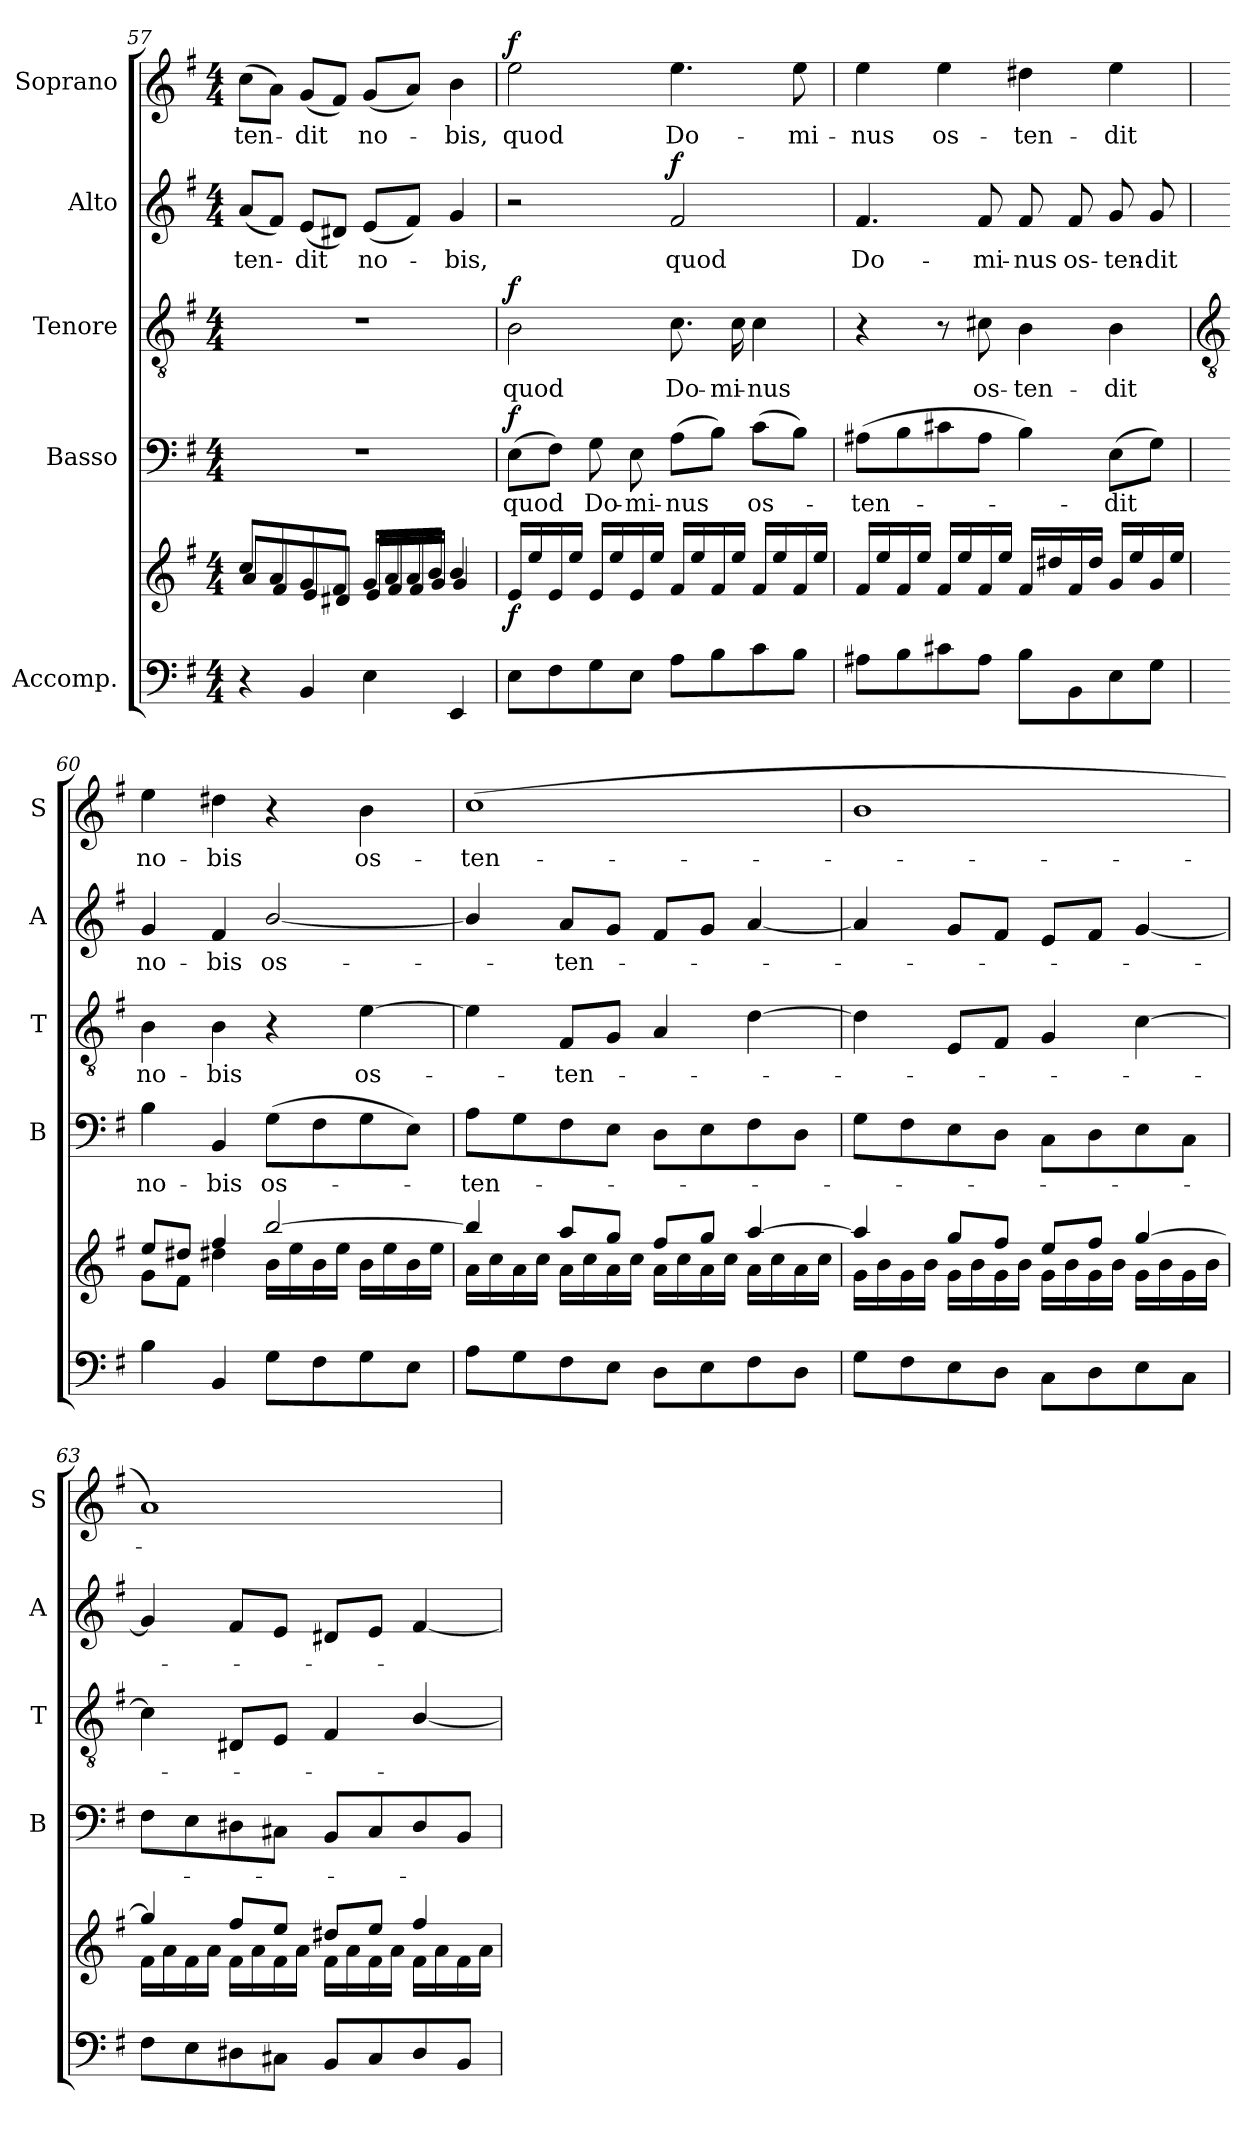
**kern	**kern	**dynam	**kern	**text	**dynam	**kern	**text	**dynam	**kern	**text	**dynam	**kern	**text	**dynam
*part5	*part5	*part5	*part4	*part4	*part4	*part3	*part3	*part3	*part2	*part2	*part2	*part1	*part1	*part1
*staff6	*staff5	*staff5/6	*staff4	*staff4	*staff4	*staff3	*staff3	*staff3	*staff2	*staff2	*staff2	*staff1	*staff1	*staff1
*I"Accomp.	*	*	*I"Basso	*	*	*I"Tenore	*	*	*I"Alto	*	*	*I"Soprano	*	*
*	*	*	*I'B	*	*	*I'T	*	*	*I'A	*	*	*I'S	*	*
*clefF4	*clefG2	*	*clefF4	*	*	*clefGv2	*	*	*clefG2	*	*	*clefG2	*	*
*k[f#]	*k[f#]	*	*k[f#]	*	*	*k[f#]	*	*	*k[f#]	*	*	*k[f#]	*	*
*G:	*G:	*	*G:	*	*	*G:	*	*	*G:	*	*	*G:	*	*
*M4/4	*M4/4	*	*M4/4	*	*	*M4/4	*	*	*M4/4	*	*	*M4/4	*	*
=57	=57	=57	=57	=57	=57	=57	=57	=57	=57	=57	=57	=57	=57	=57
*	*^	*	*	*	*	*	*	*	*	*	*	*	*	*
!	!	!	!	!	!	!	!	!	!	!	!LO:LY:b	!	!	!LO:LY:b	!
4r	8cc/L	8a/L	.	1r	.	.	1r	.	.	(<8aL	-ten-	.	(>8ccL	-ten-	.
.	8a/	8f#/	.	.	.	.	.	.	.	8f#J)	.	.	8aJ)	.	.
!	!	!	!	!	!	!	!	!	!	!	!LO:LY:b	!	!	!LO:LY:b	!
4BB	8g/	8e/	.	.	.	.	.	.	.	(<8eL	dit	.	(<8gL	dit	.
.	8f#/J	8d#X/J	.	.	.	.	.	.	.	8d#XJ)	.	.	8f#J)	.	.
!	!	!	!	!	!	!	!	!	!	!	!LO:LY:b	!	!	!LO:LY:b	!
4E	16g/LL	16e/LL	.	.	.	.	.	.	.	(<8eL	no-	.	(<8gL	no-	.
.	16a/	16f#/	.	.	.	.	.	.	.	.	.	.	.	.	.
.	16a/	16f#/	.	.	.	.	.	.	.	8f#J)	.	.	8aJ)	.	.
.	16b/JJ	16g/JJ	.	.	.	.	.	.	.	.	.	.	.	.	.
!	!	!	!	!	!	!	!	!	!	!	!LO:LY:b	!	!	!LO:LY:b	!
4EE	4b/	4g/	.	.	.	.	.	.	.	4g	bis,	.	4b	bis,	.
=58	=58	=58	=58	=58	=58	=58	=58	=58	=58	=58	=58	=58	=58	=58	=58
!	!	!	!LO:DY:b	!	!LO:LY:b	!LO:DY:b	!	!LO:LY:b	!LO:DY:b	!	!	!	!	!LO:LY:b	!LO:DY:b
8EL	16e/LL	1ryy	f	(>8EL	quod	f	2B	quod	f	2r	.	.	2ee	quod	f
.	16ee/	.	.	.	.	.	.	.	.	.	.	.	.	.	.
8F#	16e/	.	.	8F#J)	.	.	.	.	.	.	.	.	.	.	.
.	16ee/JJ	.	.	.	.	.	.	.	.	.	.	.	.	.	.
!	!	!	!	!	!LO:LY:b	!	!	!	!	!	!	!	!	!	!
8G	16e/LL	.	.	8G	Do-	.	.	.	.	.	.	.	.	.	.
.	16ee/	.	.	.	.	.	.	.	.	.	.	.	.	.	.
!	!	!	!	!	!LO:LY:b	!	!	!	!	!	!	!	!	!	!
8EJ	16e/	.	.	8E	-mi-	.	.	.	.	.	.	.	.	.	.
.	16ee/JJ	.	.	.	.	.	.	.	.	.	.	.	.	.	.
!	!	!	!	!	!LO:LY:b	!	!	!LO:LY:b	!	!	!LO:LY:b	!LO:DY:b	!	!LO:LY:b	!
8AL	16f#/LL	.	.	(>8AL	-nus	.	8.c	Do-	.	2f#	quod	f	4.ee	Do-	.
.	16ee/	.	.	.	.	.	.	.	.	.	.	.	.	.	.
8B	16f#/	.	.	8BJ)	.	.	.	.	.	.	.	.	.	.	.
!	!	!	!	!	!	!	!	!LO:LY:b	!	!	!	!	!	!	!
.	16ee/JJ	.	.	.	.	.	16c	-mi-	.	.	.	.	.	.	.
!	!	!	!	!	!LO:LY:b	!	!	!LO:LY:b	!	!	!	!	!	!	!
8c	16f#/LL	.	.	(>8cL	os-	.	4c	-nus	.	.	.	.	.	.	.
.	16ee/	.	.	.	.	.	.	.	.	.	.	.	.	.	.
!	!	!	!	!	!	!	!	!	!	!	!	!	!	!LO:LY:b	!
8BJ	16f#/	.	.	8BJ)	.	.	.	.	.	.	.	.	8ee	-mi-	.
.	16ee/JJ	.	.	.	.	.	.	.	.	.	.	.	.	.	.
=59	=59	=59	=59	=59	=59	=59	=59	=59	=59	=59	=59	=59	=59	=59	=59
!	!	!	!	!	!LO:LY:b	!	!	!	!	!	!LO:LY:b	!	!	!LO:LY:b	!
8A#XL	16f#/LL	1ryy	.	(>8A#XL	ten-	.	4r	.	.	4.f#	Do-	.	4ee	-nus	.
.	16ee/	.	.	.	.	.	.	.	.	.	.	.	.	.	.
8B	16f#/	.	.	8B	.	.	.	.	.	.	.	.	.	.	.
.	16ee/JJ	.	.	.	.	.	.	.	.	.	.	.	.	.	.
!	!	!	!	!	!	!	!	!	!	!	!	!	!	!LO:LY:b	!
8c#X	16f#/LL	.	.	8c#X	.	.	8r	.	.	.	.	.	4ee	os-	.
.	16ee/	.	.	.	.	.	.	.	.	.	.	.	.	.	.
!	!	!	!	!	!	!	!	!LO:LY:b	!	!	!LO:LY:b	!	!	!	!
8A#J	16f#/	.	.	8A#J	.	.	8c#X	os-	.	8f#	-mi-	.	.	.	.
.	16ee/JJ	.	.	.	.	.	.	.	.	.	.	.	.	.	.
!	!	!	!	!	!	!	!	!LO:LY:b	!	!	!LO:LY:b	!	!	!LO:LY:b	!
8BL	16f#/LL	.	.	4B)	.	.	4B	-ten-	.	8f#	-nus	.	4dd#X	-ten-	.
.	16dd#X/	.	.	.	.	.	.	.	.	.	.	.	.	.	.
!	!	!	!	!	!	!	!	!	!	!	!LO:LY:b	!	!	!	!
8BB	16f#/	.	.	.	.	.	.	.	.	8f#	os-	.	.	.	.
.	16dd#/JJ	.	.	.	.	.	.	.	.	.	.	.	.	.	.
!	!	!	!	!	!LO:LY:b	!	!	!LO:LY:b	!	!	!LO:LY:b	!	!	!LO:LY:b	!
8E	16g/LL	.	.	(>8EL	dit	.	4B	-dit	.	8g	-ten-	.	4ee	-dit	.
.	16ee/	.	.	.	.	.	.	.	.	.	.	.	.	.	.
!	!	!	!	!	!	!	!	!	!	!	!LO:LY:b	!	!	!	!
8GJ	16g/	.	.	8GJ)	.	.	.	.	.	8g	-dit	.	.	.	.
.	16ee/JJ	.	.	.	.	.	.	.	.	.	.	.	.	.	.
!!LO:LB:g=z
=60	=60	=60	=60	=60	=60	=60	=60	=60	=60	=60	=60	=60	=60	=60	=60
*	*	*	*	*	*	*	*clefGv2	*	*	*	*	*	*	*	*
!	!	!	!	!	!LO:LY:b	!	!	!LO:LY:b	!	!	!LO:LY:b	!	!	!LO:LY:b	!
4B	8ee/L	8g\L	.	4B	no-	.	4B	no-	.	4g	no-	.	4ee	no-	.
.	8dd#X/J	8f#\J	.	.	.	.	.	.	.	.	.	.	.	.	.
!	!	!	!	!	!LO:LY:b	!	!	!LO:LY:b	!	!	!LO:LY:b	!	!	!LO:LY:b	!
4BB	4ff#/	4dd#X\	.	4BB	-bis	.	4B	-bis	.	4f#	-bis	.	4dd#X	-bis	.
!	!	!	!	!	!LO:LY:b	!	!	!	!	!	!LO:LY:b	!	!	!	!
8GL	[2bb/	16b\LL	.	(>8GL	os-	.	4r	.	.	[2b/	os-	.	4r	.	.
.	.	16ee\	.	.	.	.	.	.	.	.	.	.	.	.	.
8F#	.	16b\	.	8F#	.	.	.	.	.	.	.	.	.	.	.
.	.	16ee\JJ	.	.	.	.	.	.	.	.	.	.	.	.	.
!	!	!	!	!	!	!	!	!LO:LY:b	!	!	!	!	!	!LO:LY:b	!
8G	.	16b\LL	.	8G	.	.	[4e	os-	.	.	.	.	4b	os-	.
.	.	16ee\	.	.	.	.	.	.	.	.	.	.	.	.	.
8EJ	.	16b\	.	8EJ)	.	.	.	.	.	.	.	.	.	.	.
.	.	16ee\JJ	.	.	.	.	.	.	.	.	.	.	.	.	.
=61	=61	=61	=61	=61	=61	=61	=61	=61	=61	=61	=61	=61	=61	=61	=61
!	!	!	!	!	!LO:LY:b	!	!	!	!	!	!	!	!	!LO:LY:b	!
8AL	4bb/]	16a\LL	.	8AL	ten-	.	4e]	.	.	4b/]	.	.	(<1cc	-ten-	.
.	.	16cc\	.	.	.	.	.	.	.	.	.	.	.	.	.
8G	.	16a\	.	8G	.	.	.	.	.	.	.	.	.	.	.
.	.	16cc\JJ	.	.	.	.	.	.	.	.	.	.	.	.	.
!	!	!	!	!	!	!	!	!LO:LY:b	!	!	!LO:LY:b	!	!	!	!
8F#	8aa/L	16a\LL	.	8F#	.	.	8F#L	ten-	.	8aL	ten-	.	.	.	.
.	.	16cc\	.	.	.	.	.	.	.	.	.	.	.	.	.
8EJ	8gg/J	16a\	.	8EJ	.	.	8GJ	.	.	8gJ	.	.	.	.	.
.	.	16cc\JJ	.	.	.	.	.	.	.	.	.	.	.	.	.
8DL	8ff#/L	16a\LL	.	8DL	.	.	4A	.	.	8f#L	.	.	.	.	.
.	.	16cc\	.	.	.	.	.	.	.	.	.	.	.	.	.
8E	8gg/J	16a\	.	8E	.	.	.	.	.	8gJ	.	.	.	.	.
.	.	16cc\JJ	.	.	.	.	.	.	.	.	.	.	.	.	.
8F#	[4aa/	16a\LL	.	8F#	.	.	[4d	.	.	[4a	.	.	.	.	.
.	.	16cc\	.	.	.	.	.	.	.	.	.	.	.	.	.
8DJ	.	16a\	.	8DJ	.	.	.	.	.	.	.	.	.	.	.
.	.	16cc\JJ	.	.	.	.	.	.	.	.	.	.	.	.	.
=62	=62	=62	=62	=62	=62	=62	=62	=62	=62	=62	=62	=62	=62	=62	=62
8GL	4aa/]	16g\LL	.	8GL	.	.	4d]	.	.	4a]	.	.	1b	.	.
.	.	16b\	.	.	.	.	.	.	.	.	.	.	.	.	.
8F#	.	16g\	.	8F#	.	.	.	.	.	.	.	.	.	.	.
.	.	16b\JJ	.	.	.	.	.	.	.	.	.	.	.	.	.
8E	8gg/L	16g\LL	.	8E	.	.	8EL	.	.	8gL	.	.	.	.	.
.	.	16b\	.	.	.	.	.	.	.	.	.	.	.	.	.
8DJ	8ff#/J	16g\	.	8DJ	.	.	8F#J	.	.	8f#J	.	.	.	.	.
.	.	16b\JJ	.	.	.	.	.	.	.	.	.	.	.	.	.
8CL	8ee/L	16g\LL	.	8CL	.	.	4G	.	.	8eL	.	.	.	.	.
.	.	16b\	.	.	.	.	.	.	.	.	.	.	.	.	.
8D	8ff#/J	16g\	.	8D	.	.	.	.	.	8f#J	.	.	.	.	.
.	.	16b\JJ	.	.	.	.	.	.	.	.	.	.	.	.	.
8E	[4gg/	16g\LL	.	8E	.	.	[4c	.	.	[4g	.	.	.	.	.
.	.	16b\	.	.	.	.	.	.	.	.	.	.	.	.	.
8CJ	.	16g\	.	8CJ	.	.	.	.	.	.	.	.	.	.	.
.	.	16b\JJ	.	.	.	.	.	.	.	.	.	.	.	.	.
=63	=63	=63	=63	=63	=63	=63	=63	=63	=63	=63	=63	=63	=63	=63	=63
8F#L	4gg/]	16f#\LL	.	8F#L	.	.	4c]	.	.	4g]	.	.	1a)	.	.
.	.	16a\	.	.	.	.	.	.	.	.	.	.	.	.	.
8E	.	16f#\	.	8E	.	.	.	.	.	.	.	.	.	.	.
.	.	16a\JJ	.	.	.	.	.	.	.	.	.	.	.	.	.
8D#X	8ff#/L	16f#\LL	.	8D#X	.	.	8D#XL	.	.	8f#L	.	.	.	.	.
.	.	16a\	.	.	.	.	.	.	.	.	.	.	.	.	.
8C#XJ	8ee/J	16f#\	.	8C#XJ	.	.	8EJ	.	.	8eJ	.	.	.	.	.
.	.	16a\JJ	.	.	.	.	.	.	.	.	.	.	.	.	.
8BBL	8dd#X/L	16f#\LL	.	8BBL	.	.	4F#	.	.	8d#XL	.	.	.	.	.
.	.	16a\	.	.	.	.	.	.	.	.	.	.	.	.	.
8C#	8ee/J	16f#\	.	8C#	.	.	.	.	.	8eJ	.	.	.	.	.
.	.	16a\JJ	.	.	.	.	.	.	.	.	.	.	.	.	.
8D#	4ff#/	16f#\LL	.	8D#	.	.	[4B/	.	.	[4f#	.	.	.	.	.
.	.	16a\	.	.	.	.	.	.	.	.	.	.	.	.	.
8BBJ	.	16f#\	.	8BBJ	.	.	.	.	.	.	.	.	.	.	.
.	.	16a\JJ	.	.	.	.	.	.	.	.	.	.	.	.	.
*	*v	*v	*	*	*	*	*	*	*	*	*	*	*	*	*
=	=	=	=	=	=	=	=	=	=	=	=	=	=	=
*-	*-	*-	*-	*-	*-	*-	*-	*-	*-	*-	*-	*-	*-	*-
